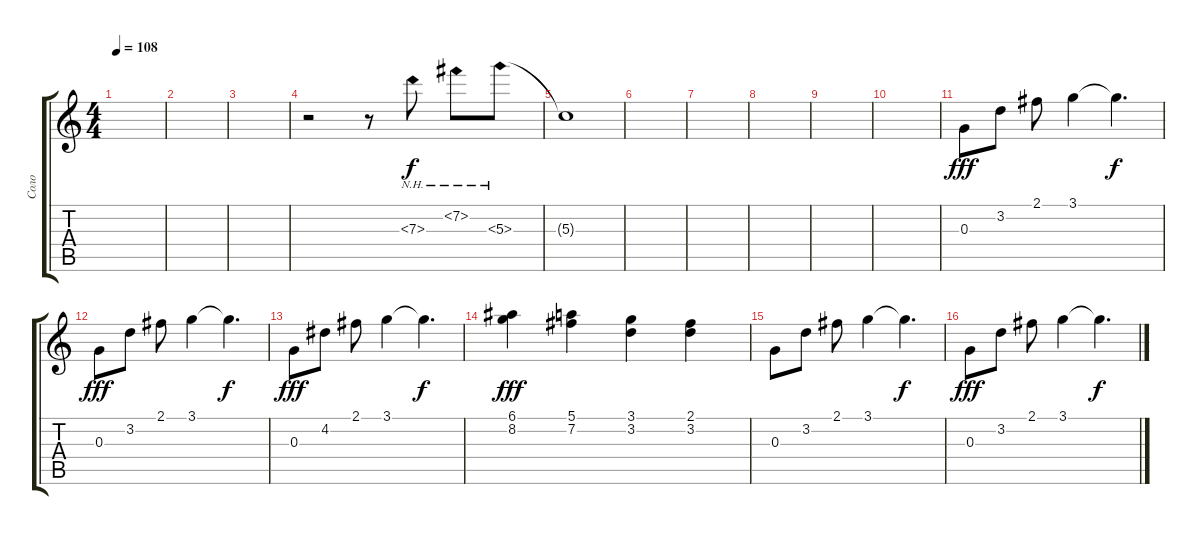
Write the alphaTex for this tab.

\track ("Соло" "Соло") {instrument acousticguitarsteel}
\staff {score tabs}
\tuning (E4 B3 G3 D3 A2 E2) {hide}
\ts (4 4)
\tempo 108
\clef g2
\ks c
|
|
|
r.2 r.8 7.3{nh}.8{dy f} 7.2{nh}.8 5.3{nh}.8 |
5.3{t}.1 |
|
|
|
|
|
0.3.8{dy fff} 3.2.8 2.1.8 3.1.4 3.1{t}.4{d dy f} |
0.3.8{dy fff} 3.2.8 2.1.8 3.1.4 3.1{t}.4{d dy f} |
0.3.8{dy fff} 4.2.8 2.1.8 3.1.4 3.1{t}.4{d dy f} |
(6.1 8.2).4{dy fff} (5.1 7.2).4 (3.1 3.2).4 (2.1 3.2).4 |
0.3.8 3.2.8 2.1.8 3.1.4 3.1{t}.4{d dy f} |
0.3.8{dy fff} 3.2.8 2.1.8 3.1.4 3.1{t}.4{d dy f}
